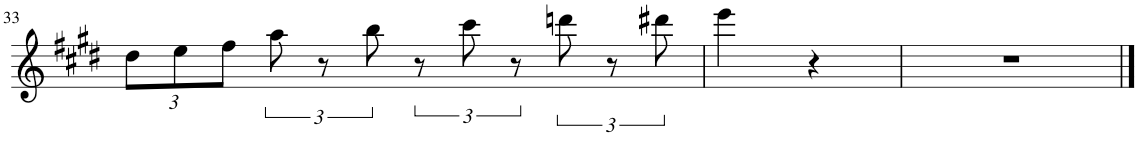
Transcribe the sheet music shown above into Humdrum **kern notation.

**kern
*part1
*staff1
*I"Flute
*I'Fl
!!LO:PB:g=z
*clefG2
*k[f#c#g#d#]
*M4/4
*Xbrackettup
=33
12dd#\L
12ee\
12ff#\J
*brackettup
12aa\
12r
12bb\
12r
12ccc#\
12r
12dddn\
12r
12ddd#X\
=34
4eee\
4r
=35
1r
==
*-
